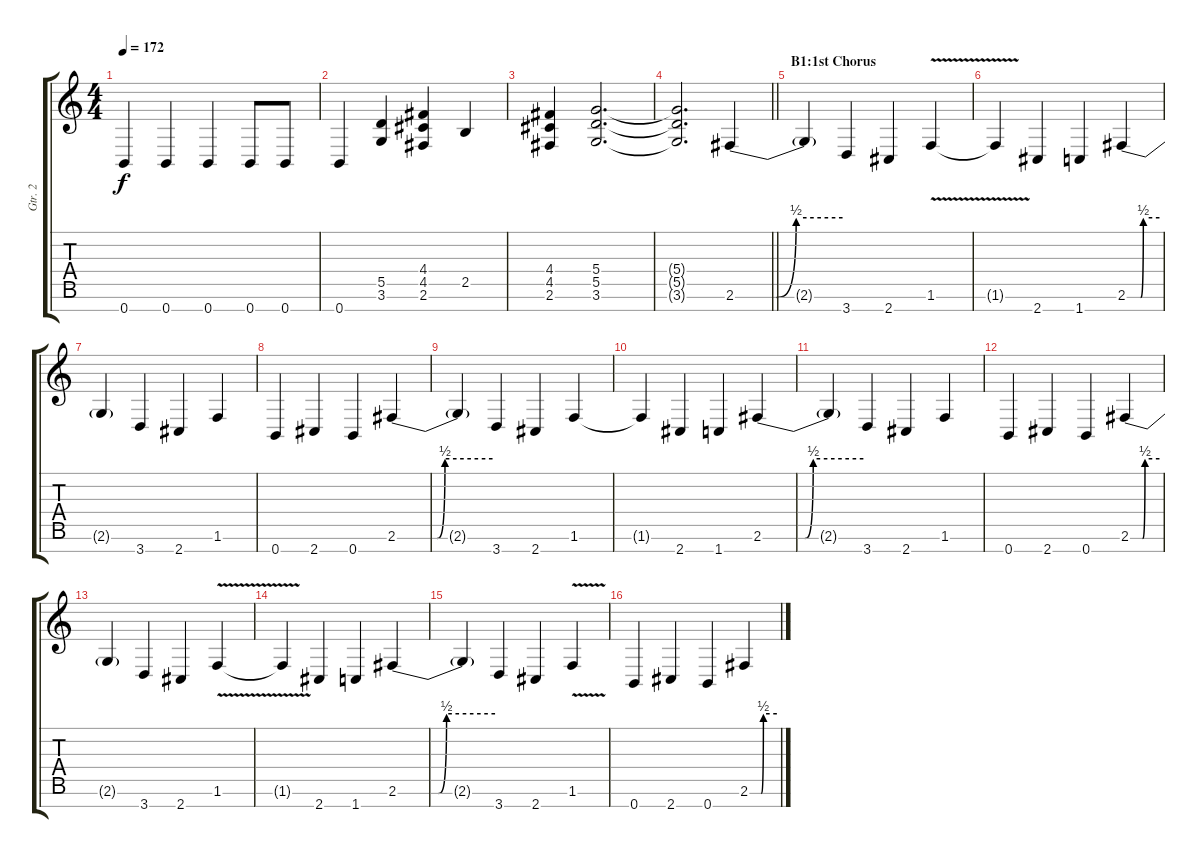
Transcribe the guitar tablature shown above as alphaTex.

\track ("Gtr. 2" "Gtr. 2") {instrument distortionguitar}
\staff {score tabs}
\tuning (E4 B3 G3 D3 A2 E2 B1) {hide}
\ts (4 4)
\tempo 172
\clef g2
\ks c
0.7.4{dy f} 0.7.4 0.7.4 0.7.8 0.7.8 |
0.7.4 (5.5 3.6).4 (4.4 4.5 2.6).4 2.5.4 |
(4.4 4.5 2.6).4 (5.4 5.5 3.6).2{d} |
\barLineRight lightlight
(5.4{t} 5.5{t} 3.6{t}).2{d} 2.6{be (custom 0 0 23 0 34 2 60 2)}.4 |
\section ("" "B1:1st Chorus")
2.6{t}.4 3.7.4 2.7.4 1.6{v}.4 |
1.6{t}.4 2.7.4 1.7.4 2.6{be (custom 0 0 25 0 30 2 60 2)}.4 |
2.6{t}.4 3.7.4 2.7.4 1.6.4 |
0.7.4 2.7.4 0.7.4 2.6{be (custom 0 0 25 0 30 2 60 2)}.4 |
2.6{t}.4 3.7.4 2.7.4 1.6.4 |
1.6{t}.4 2.7.4 1.7.4 2.6{be (custom 0 0 25 0 30 2 60 2)}.4 |
2.6{t}.4 3.7.4 2.7.4 1.6.4 |
0.7.4 2.7.4 0.7.4 2.6{be (custom 0 0 25 0 30 2 60 2)}.4 |
2.6{t}.4 3.7.4 2.7.4 1.6{v}.4 |
1.6{t}.4 2.7.4 1.7.4 2.6{be (custom 0 0 25 0 30 2 60 2)}.4 |
2.6{t}.4 3.7.4 2.7.4 1.6{v}.4 |
0.7.4 2.7.4 0.7.4 2.6{be (custom 0 0 25 0 30 2 60 2)}.4
